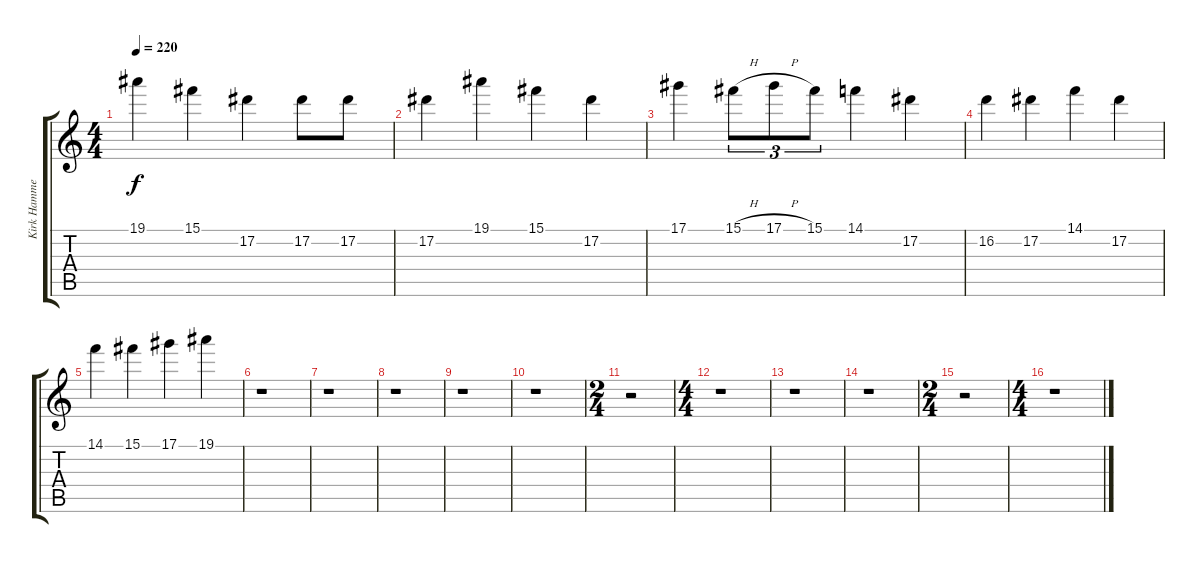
\track ("Kirk Hammett (Clean Guitar)" "Kirk Hamme") {instrument electricguitarclean}
\staff {score tabs}
\tuning (Eb4 Bb3 Gb3 Db3 Ab2 Eb2) {hide}
\ts (4 4)
\tempo 220
\clef g2
\ks c
19.1.4{dy f} 15.1.4 17.2.4 17.2.8 17.2.8 |
17.2.4 19.1.4 15.1.4 17.2.4 |
17.1.4 15.1{h}.8{tu (3 2)} 17.1{h}.8{tu (3 2)} 15.1.8{tu (3 2)} 14.1.4 17.2.4 |
16.2.4 17.2.4 14.1.4 17.2.4 |
14.1.4 15.1.4 17.1.4 19.1.4 |
r.1 |
r.1 |
r.1 |
r.1 |
r.1 |
\ts (2 4)
r.2 |
\ts (4 4)
r.1 |
r.1 |
r.1 |
\ts (2 4)
r.2 |
\ts (4 4)
r.1
